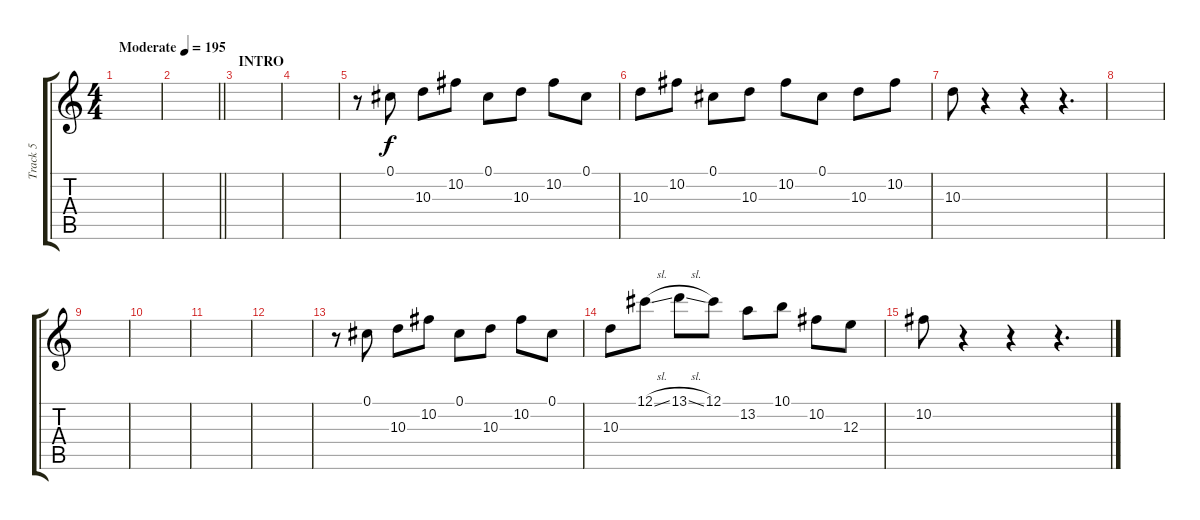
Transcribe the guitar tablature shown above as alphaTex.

\track ("Track 5" "Track 5") {instrument electricguitarjazz}
\staff {score tabs}
\tuning (Db4 Ab3 E3 B2 Gb2 B1) {hide}
\ts (4 4)
\tempo (195 "Moderate")
\clef g2
\ks c
|
\barLineRight lightlight
|
\section ("" "INTRO")
|
|
r.8 0.1.8 10.3.8 10.2.8 0.1.8 10.3.8 10.2.8 0.1.8 |
10.3.8 10.2.8 0.1.8 10.3.8 10.2.8 0.1.8 10.3.8 10.2.8 |
10.3.8 r.4 r.4 r.4{d} |
|
|
|
|
|
r.8 0.1.8 10.3.8 10.2.8 0.1.8 10.3.8 10.2.8 0.1.8 |
10.3.8 12.1{sl}.8 13.1{sl}.8 12.1.8 13.2.8 10.1.8 10.2.8 12.3.8 |
10.2.8 r.4 r.4 r.4{d}
